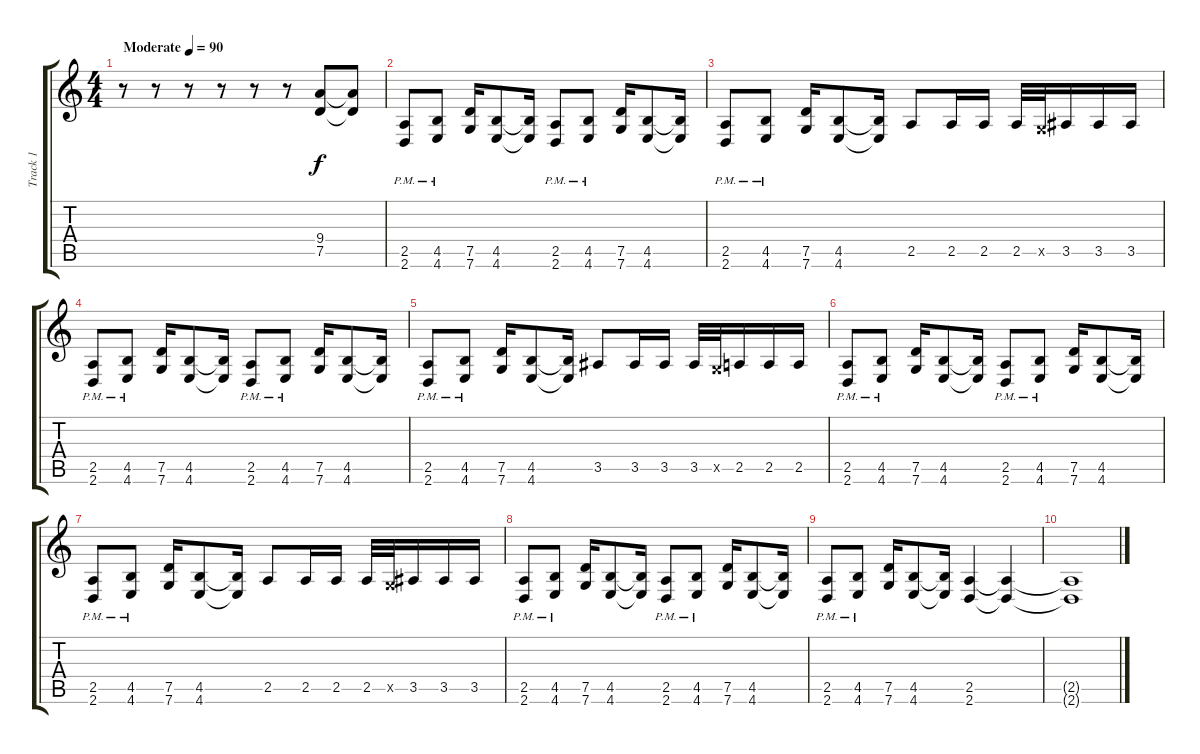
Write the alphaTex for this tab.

\track ("Track 1" "Track 1") {instrument distortionguitar}
\staff {score tabs}
\tuning (D4 A3 F3 C3 G2 C2) {hide}
\ts (4 4)
\tempo (90 "Moderate")
\clef g2
\ks c
r.8{dy f instrument distortionguitar} r.8 r.8 r.8 r.8 r.8 (9.4 7.5).8 (9.4{t} 7.5{t}).8 |
(2.5{pm} 2.6{pm}).8 (4.5{pm} 4.6{pm}).8 (7.5 7.6).16 (4.5 4.6).8 (4.5{t} 4.6{t}).16 (2.5{pm} 2.6{pm}).8 (4.5{pm} 4.6{pm}).8 (7.5 7.6).16 (4.5 4.6).8 (4.5{t} 4.6{t}).16 |
(2.5{pm} 2.6{pm}).8 (4.5{pm} 4.6{pm}).8 (7.5 7.6).16 (4.5 4.6).8 (4.5{t} 4.6{t}).16 2.5.8 2.5.16 2.5.16 2.5.32 0.5{x}.32 3.5.16 3.5.16 3.5.16 |
(2.5{pm} 2.6{pm}).8 (4.5{pm} 4.6{pm}).8 (7.5 7.6).16 (4.5 4.6).8 (4.5{t} 4.6{t}).16 (2.5{pm} 2.6{pm}).8 (4.5{pm} 4.6{pm}).8 (7.5 7.6).16 (4.5 4.6).8 (4.5{t} 4.6{t}).16 |
(2.5{pm} 2.6{pm}).8 (4.5{pm} 4.6{pm}).8 (7.5 7.6).16 (4.5 4.6).8 (4.5{t} 4.6{t}).16 3.5.8 3.5.16 3.5.16 3.5.32 0.5{x}.32 2.5.16 2.5.16 2.5.16 |
(2.5{pm} 2.6{pm}).8 (4.5{pm} 4.6{pm}).8 (7.5 7.6).16 (4.5 4.6).8 (4.5{t} 4.6{t}).16 (2.5{pm} 2.6{pm}).8 (4.5{pm} 4.6{pm}).8 (7.5 7.6).16 (4.5 4.6).8 (4.5{t} 4.6{t}).16 |
(2.5{pm} 2.6{pm}).8 (4.5{pm} 4.6{pm}).8 (7.5 7.6).16 (4.5 4.6).8 (4.5{t} 4.6{t}).16 2.5.8 2.5.16 2.5.16 2.5.32 0.5{x}.32 3.5.16 3.5.16 3.5.16 |
(2.5{pm} 2.6{pm}).8 (4.5{pm} 4.6{pm}).8 (7.5 7.6).16 (4.5 4.6).8 (4.5{t} 4.6{t}).16 (2.5{pm} 2.6{pm}).8 (4.5{pm} 4.6{pm}).8 (7.5 7.6).16 (4.5 4.6).8 (4.5{t} 4.6{t}).16 |
(2.5{pm} 2.6{pm}).8 (4.5{pm} 4.6{pm}).8 (7.5 7.6).16 (4.5 4.6).8 (4.5{t} 4.6{t}).16 (2.5 2.6).4 (2.5{t} 2.6{t}).4 |
(2.5{t} 2.6{t}).1
